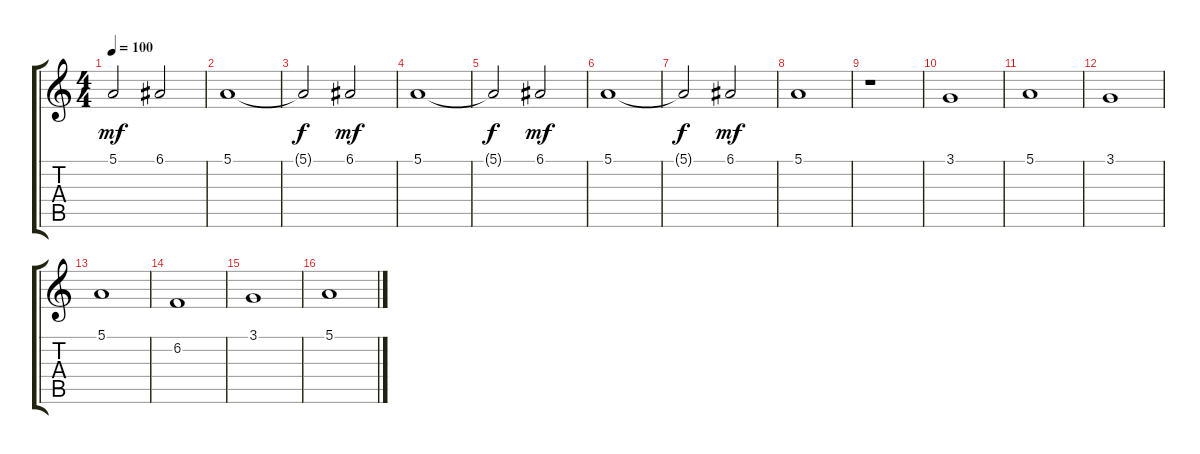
\track "" {instrument synthstrings1}
\staff {score tabs}
\tuning (E4 B3 G3 D3 A2 E2) {hide}
\ts (4 4)
\tempo 100
\clef g2
\ks c
5.1.2{dy mf} 6.1.2 |
5.1.1 |
5.1{t}.2{dy f} 6.1.2{dy mf} |
5.1.1 |
5.1{t}.2{dy f} 6.1.2{dy mf} |
5.1.1 |
5.1{t}.2{dy f} 6.1.2{dy mf} |
5.1.1 |
r.1 |
3.1.1 |
5.1.1 |
3.1.1 |
5.1.1 |
6.2.1 |
3.1.1 |
5.1.1
